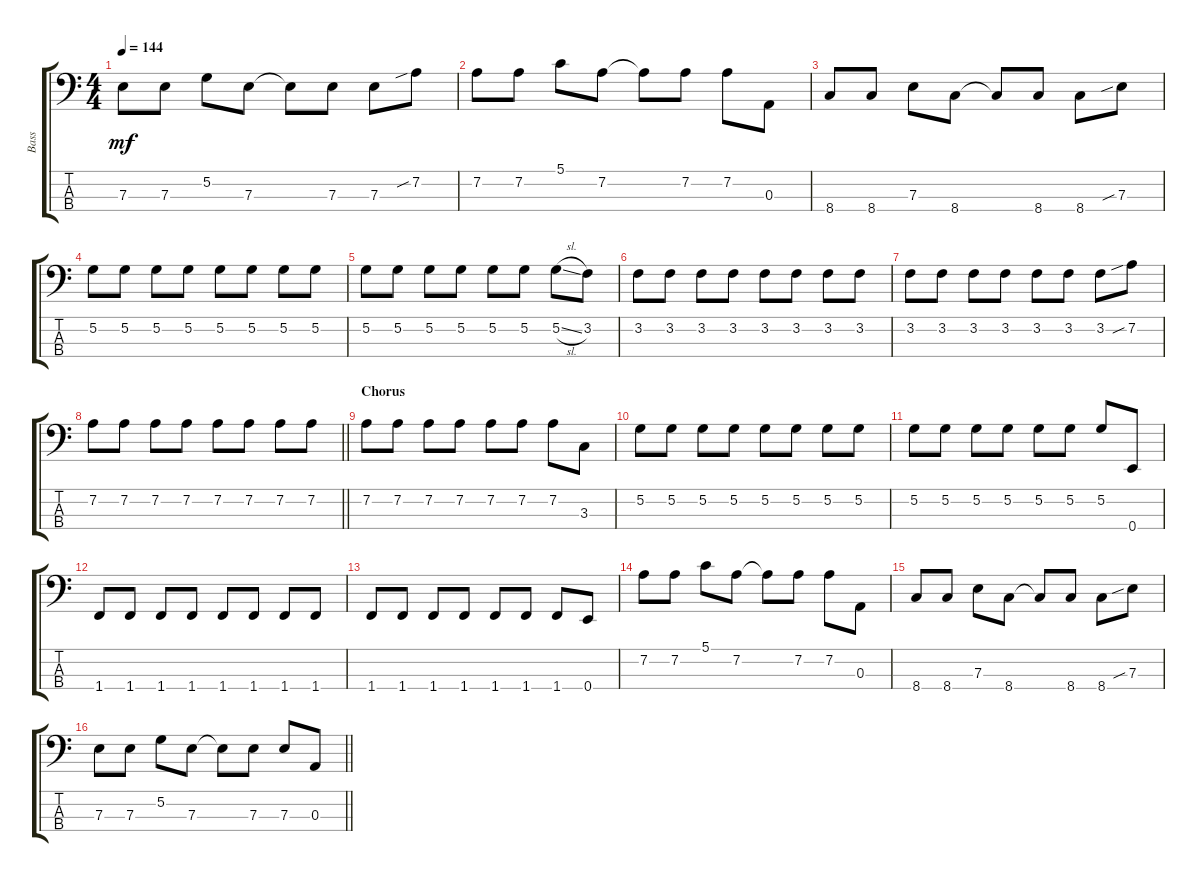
\track ("Bass" "Bass") {instrument electricbassfinger}
\staff {score tabs}
\tuning (G2 D2 A1 E1) {hide}
\ts (4 4)
\tempo 144
\clef f4
\ks c
7.3.8{dy mf} 7.3.8 5.2.8 7.3.8 7.3{t}.8 7.3.8 7.3.8 7.2{sib}.8 |
7.2.8 7.2.8 5.1.8 7.2.8 7.2{t}.8 7.2.8 7.2.8 0.3.8 |
8.4.8 8.4.8 7.3.8 8.4.8 8.4{t}.8 8.4.8 8.4.8 7.3{sib}.8 |
5.2.8 5.2.8 5.2.8 5.2.8 5.2.8 5.2.8 5.2.8 5.2.8 |
5.2.8 5.2.8 5.2.8 5.2.8 5.2.8 5.2.8 5.2{sl}.8 3.2.8 |
3.2.8 3.2.8 3.2.8 3.2.8 3.2.8 3.2.8 3.2.8 3.2.8 |
3.2.8 3.2.8 3.2.8 3.2.8 3.2.8 3.2.8 3.2.8 7.2{sib}.8 |
\barLineRight lightlight
7.2.8 7.2.8 7.2.8 7.2.8 7.2.8 7.2.8 7.2.8 7.2.8 |
\section ("" "Chorus")
7.2.8 7.2.8 7.2.8 7.2.8 7.2.8 7.2.8 7.2.8 3.3.8 |
5.2.8 5.2.8 5.2.8 5.2.8 5.2.8 5.2.8 5.2.8 5.2.8 |
5.2.8 5.2.8 5.2.8 5.2.8 5.2.8 5.2.8 5.2.8 0.4.8 |
1.4.8 1.4.8 1.4.8 1.4.8 1.4.8 1.4.8 1.4.8 1.4.8 |
1.4.8 1.4.8 1.4.8 1.4.8 1.4.8 1.4.8 1.4.8 0.4.8 |
7.2.8 7.2.8 5.1.8 7.2.8 7.2{t}.8 7.2.8 7.2.8 0.3.8 |
8.4.8 8.4.8 7.3.8 8.4.8 8.4{t}.8 8.4.8 8.4.8 7.3{sib}.8 |
\barLineRight lightlight
7.3.8 7.3.8 5.2.8 7.3.8 7.3{t}.8 7.3.8 7.3.8 0.3.8
